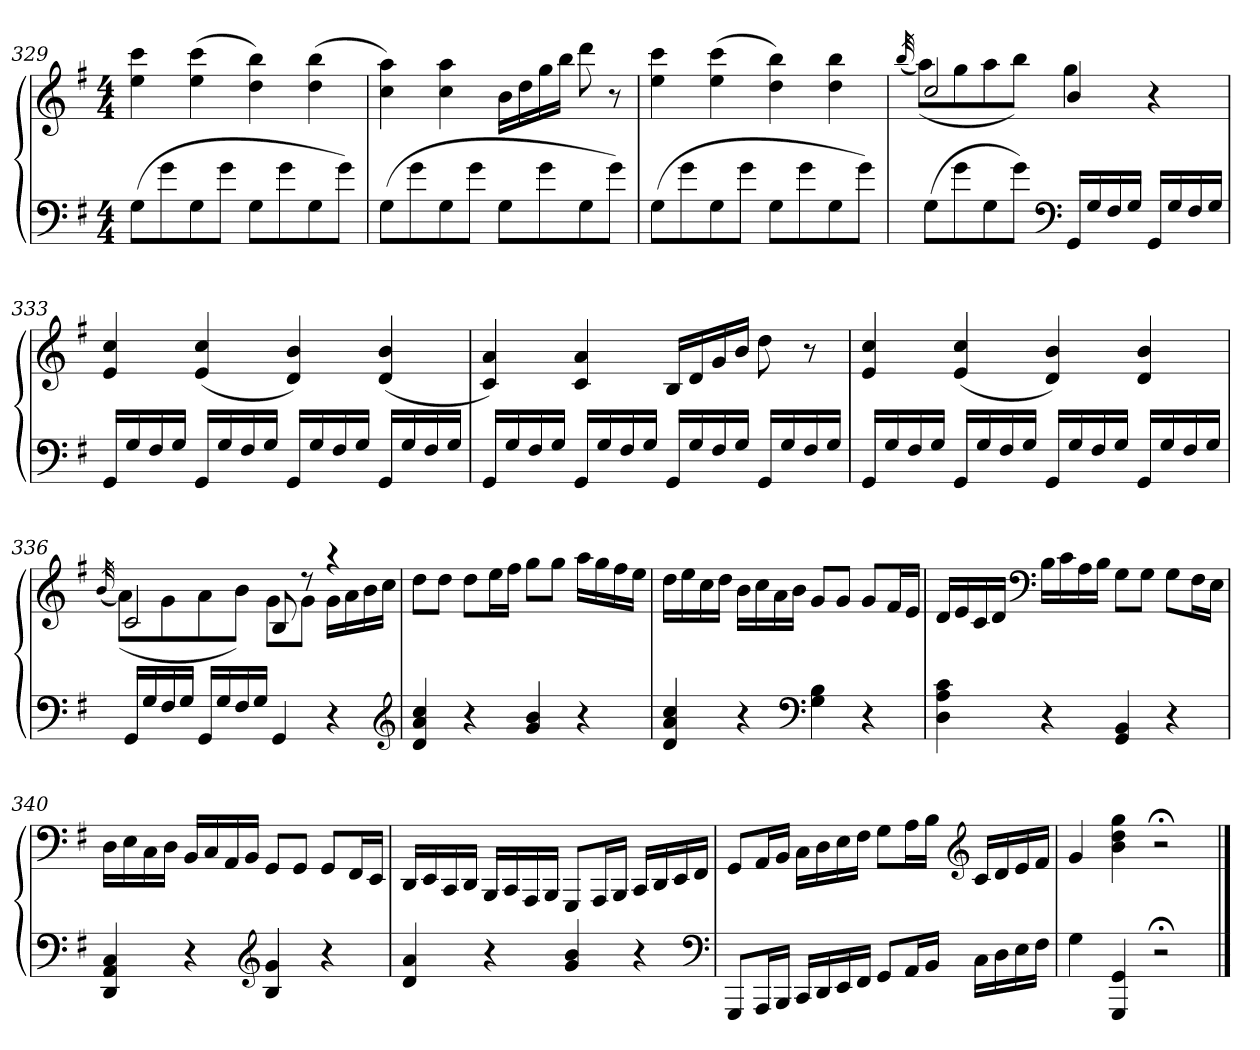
**kern	**kern
*part1	*part1
*staff2	*staff1
*clefF4	*clefG2
*k[f#]	*k[f#]
*G:	*G:
*M4/4	*M4/4
=329	=329
(8GL	4ee 4ccc
8g	.
8G	(4ee 4ccc
8gJ	.
8GL	4dd 4bb)
8g	.
8G	(4dd 4bb
8gJ)	.
=330	=330
(8GL	4cc 4aa)
8g	.
8G	4cc 4aa
8gJ	.
8GL	16bLL
.	16dd
8g	16gg
.	16bbJJ
8G	8ddd
8gJ)	8r
=331	=331
(8GL	4ee 4ccc
8g	.
8G	(4ee 4ccc
8gJ	.
8GL	4dd 4bb)
8g	.
8G	4dd 4bb
8gJ)	.
=332	=332
*	*^
.	.	(32qbb
(8GL	2cc	(8aaL)
8g	.	8gg
8G	.	8aa
8gJ)	.	8bbJ)
*clefF4	*	*
16GGLL	4b	4gg
16G	.	.
16F#	.	.
16GJJ	.	.
16GGLL	4r	4ryy
16G	.	.
16F#	.	.
16GJJ	.	.
*	*v	*v
=333	=333
16GGLL	4e 4cc
16G	.
16F#	.
16GJJ	.
16GGLL	(4e 4cc
16G	.
16F#	.
16GJJ	.
16GGLL	4d 4b)
16G	.
16F#	.
16GJJ	.
16GGLL	(4d 4b
16G	.
16F#	.
16GJJ	.
=334	=334
16GGLL	4c 4a)
16G	.
16F#	.
16GJJ	.
16GGLL	4c 4a
16G	.
16F#	.
16GJJ	.
16GGLL	16BLL
16G	16d
16F#	16g
16GJJ	16bJJ
16GGLL	8dd
16G	.
16F#	8r
16GJJ	.
=335	=335
16GGLL	4e 4cc
16G	.
16F#	.
16GJJ	.
16GGLL	(4e 4cc
16G	.
16F#	.
16GJJ	.
16GGLL	4d 4b)
16G	.
16F#	.
16GJJ	.
16GGLL	4d 4b
16G	.
16F#	.
16GJJ	.
=336	=336
*	*^
.	.	(32qb
16GGLL	2c	(8aL)
16G	.	.
16F#	.	8g
16GJJ	.	.
16GGLL	.	8a
16G	.	.
16F#	.	8bJ)
16GJJ	.	.
4GG	8B	8gL
.	8r	8gJ
4r	4r	16gLL
.	.	16a
.	.	16b
.	.	16ccJJ
*	*v	*v
*clefG2	*
=337	=337
4d 4a 4cc	8ddL
.	8ddJ
4r	8ddL
.	16eeL
.	16ff#JJ
4g 4b	8ggL
.	8ggJ
4r	16aaLL
.	16gg
.	16ff#
.	16eeJJ
=338	=338
4d 4a 4cc	16ddLL
.	16ee
.	16cc
.	16ddJJ
4r	16bLL
.	16cc
.	16a
.	16bJJ
*clefF4	*
4G 4B	8gL
.	8gJ
4r	8gL
.	16f#L
.	16eJJ
=339	=339
4D 4A 4c	16dLL
.	16e
.	16c
.	16dJJ
*	*clefF4
4r	16BLL
.	16c
.	16A
.	16BJJ
4GG 4BB	8GL
.	8GJ
4r	8GL
.	16F#L
.	16EJJ
=340	=340
4DD 4AA 4C	16DLL
.	16E
.	16C
.	16DJJ
4r	16BBLL
.	16C
.	16AA
.	16BBJJ
*clefG2	*
4B 4g	8GGL
.	8GGJ
4r	8GGL
.	16FF#L
.	16EEJJ
=341	=341
4d 4a	16DDLL
.	16EE
.	16CC
.	16DDJJ
4r	16BBBLL
.	16CC
.	16AAA
.	16BBBJJ
4g 4b	8GGGL
.	16AAAL
.	16BBBJJ
4r	16CCLL
.	16DD
.	16EE
.	16FF#JJ
*clefF4	*
=342	=342
8GGGL	8GGL
16AAAL	16AAL
16BBBJJ	16BBJJ
16CCLL	16CLL
16DD	16D
16EE	16E
16FF#JJ	16F#JJ
8GGL	8GL
16AAL	16AL
16BBJJ	16BJJ
*	*clefG2
16CLL	16cLL
16D	16d
16E	16e
16F#JJ	16f#JJ
=343	=343
4G	4g
4GGG 4GG	4b 4dd 4gg
2r;<	2r;<
==	==
*-	*-
